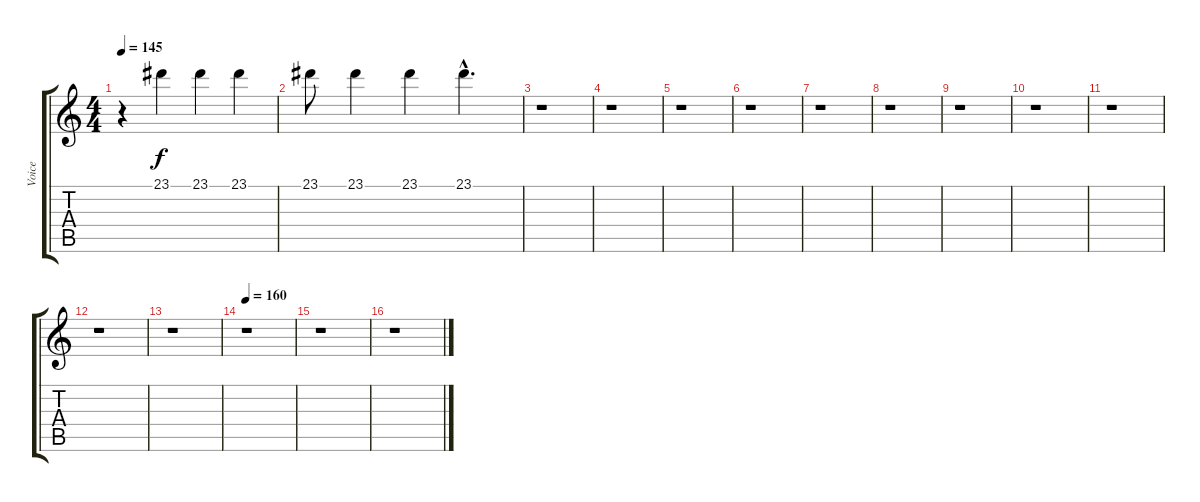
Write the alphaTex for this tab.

\track ("Voice" "Voice") {instrument churchorgan}
\staff {score tabs}
\tuning (E4 B3 G3 D3 A2 E2) {hide}
\ts (4 4)
\tempo 145
\clef g2
\ks c
r.4{dy f} 23.1.4 23.1.4 23.1.4 |
23.1.8 23.1.4 23.1.4 23.1{hac}.4{d} |
r.1 |
r.1 |
r.1 |
r.1 |
r.1 |
r.1 |
r.1 |
r.1 |
r.1 |
r.1 |
r.1 |
\tempo 160
r.1 |
r.1 |
r.1
